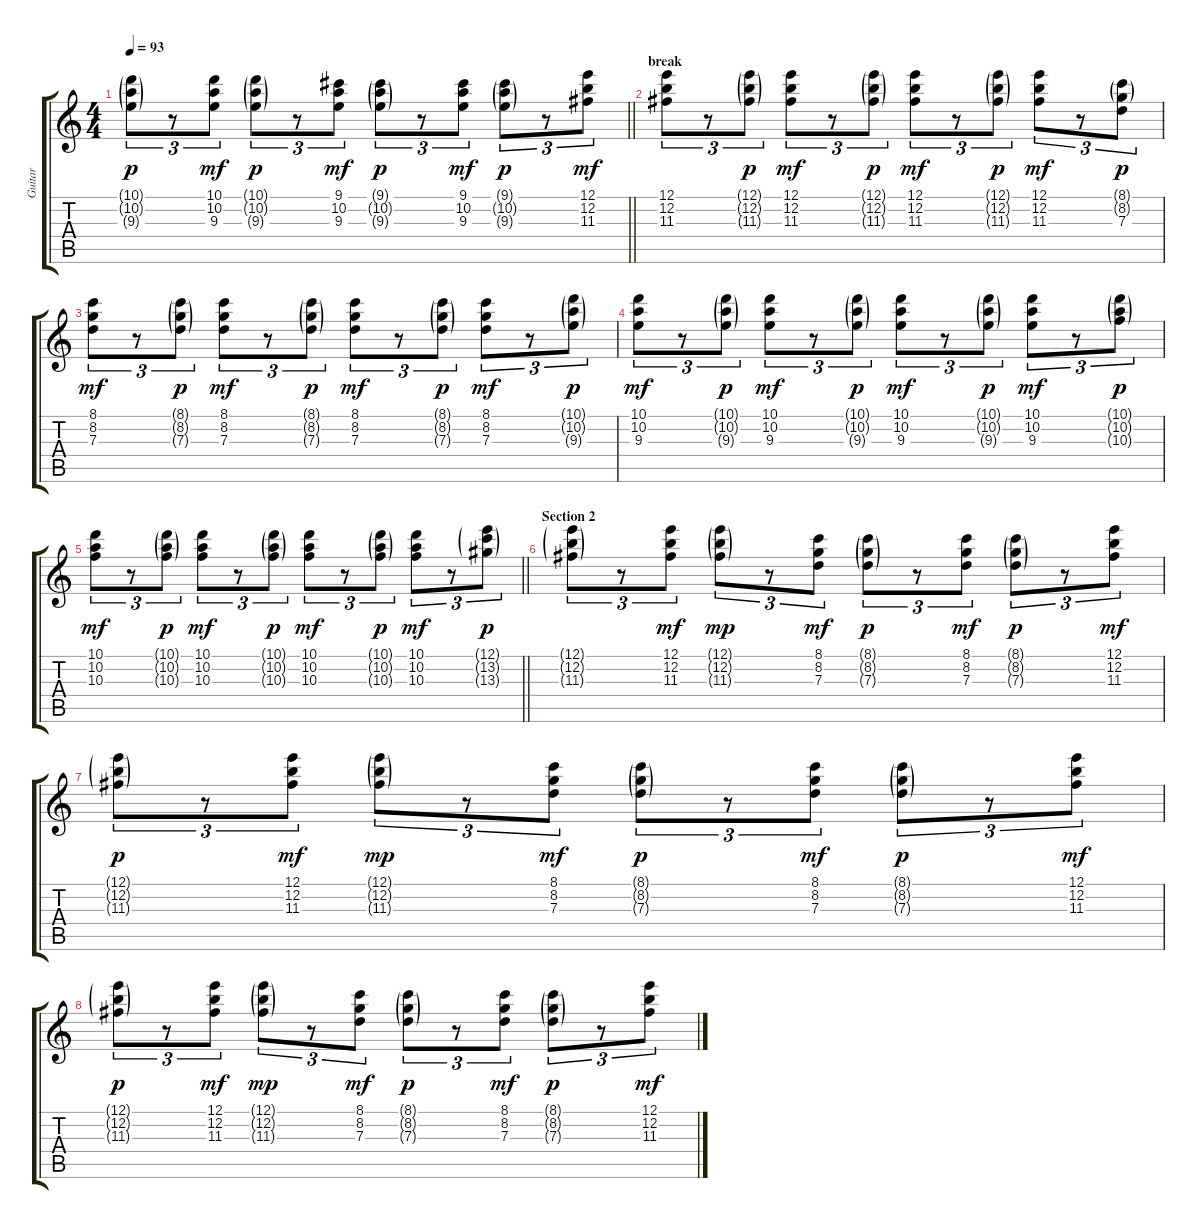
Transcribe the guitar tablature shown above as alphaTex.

\track ("Guitar" "Guitar") {instrument distortionguitar}
\staff {score tabs}
\tuning (E4 B3 G3 D3 A2 E2) {hide}
\ts (4 4)
\tempo 93
\clef g2
\barLineRight lightlight
\ks c
(10.1{g} 10.2{g} 9.3{g}).8{tu (3 2) dy p} r.8{tu (3 2)} (10.1 10.2 9.3).8{tu (3 2) dy mf} (10.1{g} 10.2{g} 9.3{g}).8{tu (3 2) dy p} r.8{tu (3 2)} (9.1 10.2 9.3).8{tu (3 2) dy mf} (9.1{g} 10.2{g} 9.3{g}).8{tu (3 2) dy p} r.8{tu (3 2)} (9.1 10.2 9.3).8{tu (3 2) dy mf} (9.1{g} 10.2{g} 9.3{g}).8{tu (3 2) dy p} r.8{tu (3 2)} (12.1 12.2 11.3).8{tu (3 2) dy mf} |
\section ("" "break")
(12.1 12.2 11.3).8{tu (3 2) volume 10 instrument overdrivenguitar} r.8{tu (3 2)} (12.1{g} 12.2{g} 11.3{g}).8{tu (3 2) dy p} (12.1 12.2 11.3).8{tu (3 2) dy mf} r.8{tu (3 2)} (12.1{g} 12.2{g} 11.3{g}).8{tu (3 2) dy p} (12.1 12.2 11.3).8{tu (3 2) dy mf} r.8{tu (3 2)} (12.1{g} 12.2{g} 11.3{g}).8{tu (3 2) dy p} (12.1 12.2 11.3).8{tu (3 2) dy mf} r.8{tu (3 2)} (8.1{g} 8.2{g} 7.3).8{tu (3 2) dy p} |
(8.1 8.2 7.3).8{tu (3 2) dy mf} r.8{tu (3 2)} (8.1{g} 8.2{g} 7.3{g}).8{tu (3 2) dy p} (8.1 8.2 7.3).8{tu (3 2) dy mf} r.8{tu (3 2)} (8.1{g} 8.2{g} 7.3{g}).8{tu (3 2) dy p} (8.1 8.2 7.3).8{tu (3 2) dy mf} r.8{tu (3 2)} (8.1{g} 8.2{g} 7.3{g}).8{tu (3 2) dy p} (8.1 8.2 7.3).8{tu (3 2) dy mf} r.8{tu (3 2)} (10.1{g} 10.2{g} 9.3{g}).8{tu (3 2) dy p} |
(10.1 10.2 9.3).8{tu (3 2) dy mf} r.8{tu (3 2)} (10.1{g} 10.2{g} 9.3{g}).8{tu (3 2) dy p} (10.1 10.2 9.3).8{tu (3 2) dy mf} r.8{tu (3 2)} (10.1{g} 10.2{g} 9.3{g}).8{tu (3 2) dy p} (10.1 10.2 9.3).8{tu (3 2) dy mf} r.8{tu (3 2)} (10.1{g} 10.2{g} 9.3{g}).8{tu (3 2) dy p} (10.1 10.2 9.3).8{tu (3 2) dy mf} r.8{tu (3 2)} (10.1{g} 10.2{g} 10.3{g}).8{tu (3 2) dy p} |
\barLineRight lightlight
(10.1 10.2 10.3).8{tu (3 2) dy mf} r.8{tu (3 2)} (10.1{g} 10.2{g} 10.3{g}).8{tu (3 2) dy p} (10.1 10.2 10.3).8{tu (3 2) dy mf} r.8{tu (3 2)} (10.1{g} 10.2{g} 10.3{g}).8{tu (3 2) dy p} (10.1 10.2 10.3).8{tu (3 2) dy mf} r.8{tu (3 2)} (10.1{g} 10.2{g} 10.3{g}).8{tu (3 2) dy p} (10.1 10.2 10.3).8{tu (3 2) dy mf} r.8{tu (3 2)} (12.1{g} 13.2{g} 13.3{g}).8{tu (3 2) dy p} |
\section ("" "Section 2")
(12.1{g} 12.2{g} 11.3{g}).8{tu (3 2) volume 12 instrument acousticguitarnylon} r.8{tu (3 2)} (12.1 12.2 11.3).8{tu (3 2) dy mf} (12.1{g} 12.2{g} 11.3{g}).8{tu (3 2) dy mp} r.8{tu (3 2)} (8.1 8.2 7.3).8{tu (3 2) dy mf} (8.1{g} 8.2{g} 7.3{g}).8{tu (3 2) dy p} r.8{tu (3 2)} (8.1 8.2 7.3).8{tu (3 2) dy mf} (8.1{g} 8.2{g} 7.3{g}).8{tu (3 2) dy p} r.8{tu (3 2)} (12.1 12.2 11.3).8{tu (3 2) dy mf} |
(12.1{g} 12.2{g} 11.3{g}).8{tu (3 2) dy p} r.8{tu (3 2)} (12.1 12.2 11.3).8{tu (3 2) dy mf} (12.1{g} 12.2{g} 11.3{g}).8{tu (3 2) dy mp} r.8{tu (3 2)} (8.1 8.2 7.3).8{tu (3 2) dy mf} (8.1{g} 8.2{g} 7.3{g}).8{tu (3 2) dy p} r.8{tu (3 2)} (8.1 8.2 7.3).8{tu (3 2) dy mf} (8.1{g} 8.2{g} 7.3{g}).8{tu (3 2) dy p} r.8{tu (3 2)} (12.1 12.2 11.3).8{tu (3 2) dy mf} |
(12.1{g} 12.2{g} 11.3{g}).8{tu (3 2) dy p} r.8{tu (3 2)} (12.1 12.2 11.3).8{tu (3 2) dy mf} (12.1{g} 12.2{g} 11.3{g}).8{tu (3 2) dy mp} r.8{tu (3 2)} (8.1 8.2 7.3).8{tu (3 2) dy mf} (8.1{g} 8.2{g} 7.3{g}).8{tu (3 2) dy p} r.8{tu (3 2)} (8.1 8.2 7.3).8{tu (3 2) dy mf} (8.1{g} 8.2{g} 7.3{g}).8{tu (3 2) dy p} r.8{tu (3 2)} (12.1 12.2 11.3).8{tu (3 2) dy mf}
